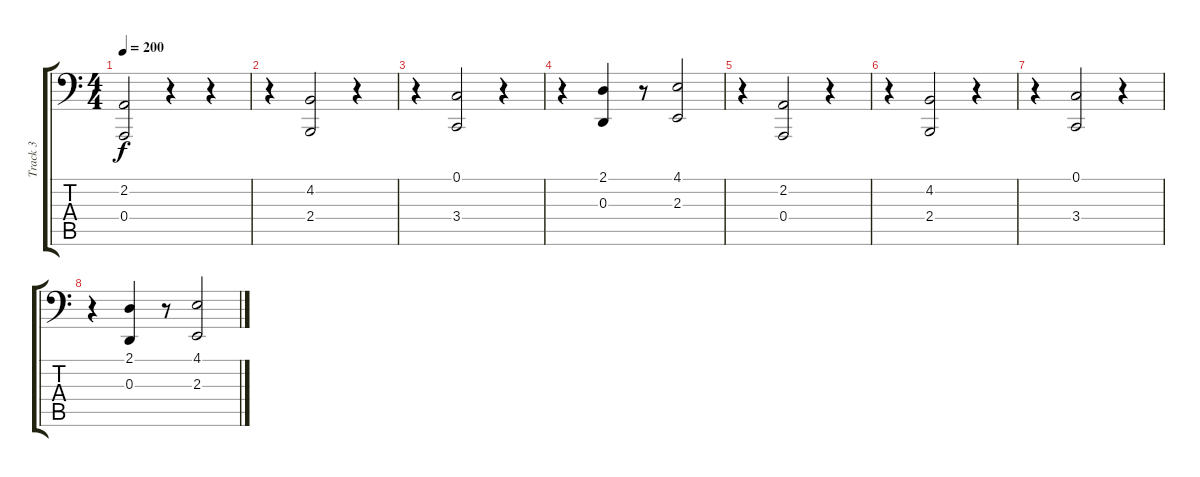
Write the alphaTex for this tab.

\track ("Track 3" "Track 3") {instrument acousticgrandpiano}
\staff {score tabs}
\tuning (C3 G2 D2 A1 E1 B0) {hide}
\ts (4 4)
\tempo 200
\clef f4
\ks c
(2.2 0.4).2{dy f} r.4 r.4 |
r.4 (4.2 2.4).2 r.4 |
r.4 (0.1 3.4).2 r.4 |
r.4 (2.1 0.3).4 r.8 (4.1 2.3).2 |
r.4 (2.2 0.4).2 r.4 |
r.4 (4.2 2.4).2 r.4 |
r.4 (0.1 3.4).2 r.4 |
r.4 (2.1 0.3).4 r.8 (4.1 2.3).2
